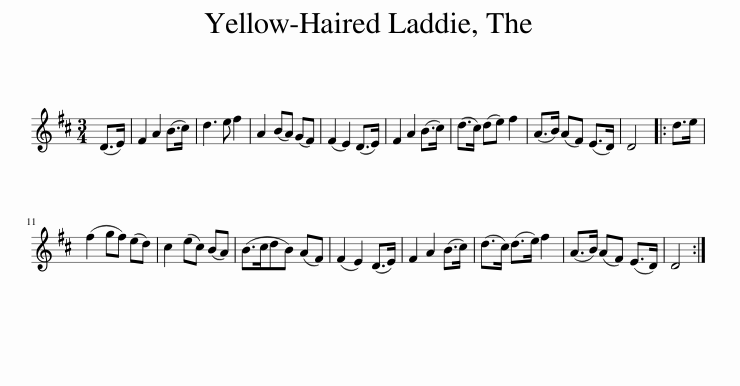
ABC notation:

X:1
L:1/8
M:3/4
I:linebreak $
K:D
V:1 treble
V:1
 (D>E) | F2 A2 (B>c) | d3 e f2 | A2 (BA) (GF) | (F2 E2) (D>E) | %5
 F2 A2 (B>c) | (d>c) (de) f2 | (A>B) (AF) (E>D) | D4 |: d>e |$ %10
 (f2 gf) (ed) | c2 (ec) (BA) | (B>cdB) (AF) | (F2 E2) (D>E) | F2 A2 (B>c) | %15
 (d>c) (d>e) f2 | (A>B) (AF) (E>D) | D4 :| %18
